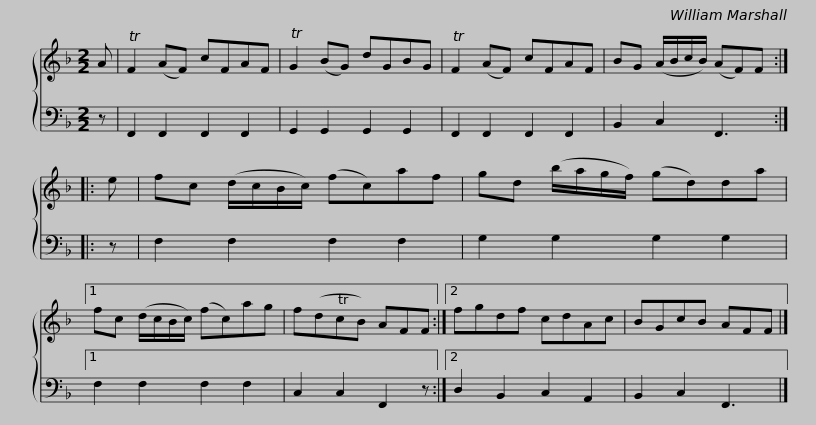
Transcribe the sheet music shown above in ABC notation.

X:1
%%score { 1 2 }
L:1/8
M:2/2
I:linebreak $
K:F
V:1 treble
V:2 bass
V:1
 A | TF2 (AF) cFAF | TG2 (BG) dGBG | TF2 (AF) cFAF | BG (A/B/c/B/) (AF)F :: %5
 e | fc (d/c/B/c/) (fc)af |$ gd (b/a/g/f/) (gd)da |1 fc (d/c/B/c/) (fc)ag | f(dTcB) AFF :|2 %10
 fgdf cdAc | BGcB AFF |] %12
V:2
 z | F,,2 F,,2 F,,2 F,,2 | G,,2 G,,2 G,,2 G,,2 | F,,2 F,,2 F,,2 F,,2 | B,,2 C,2 F,,3 :: %5
 z | F,2 F,2 F,2 F,2 |$ G,2 G,2 G,2 G,2 |1 F,2 F,2 F,2 F,2 | C,2 C,2 F,,2 z :|2 %10
 D,2 B,,2 C,2 A,,2 | B,,2 C,2 F,,3 |] %12
